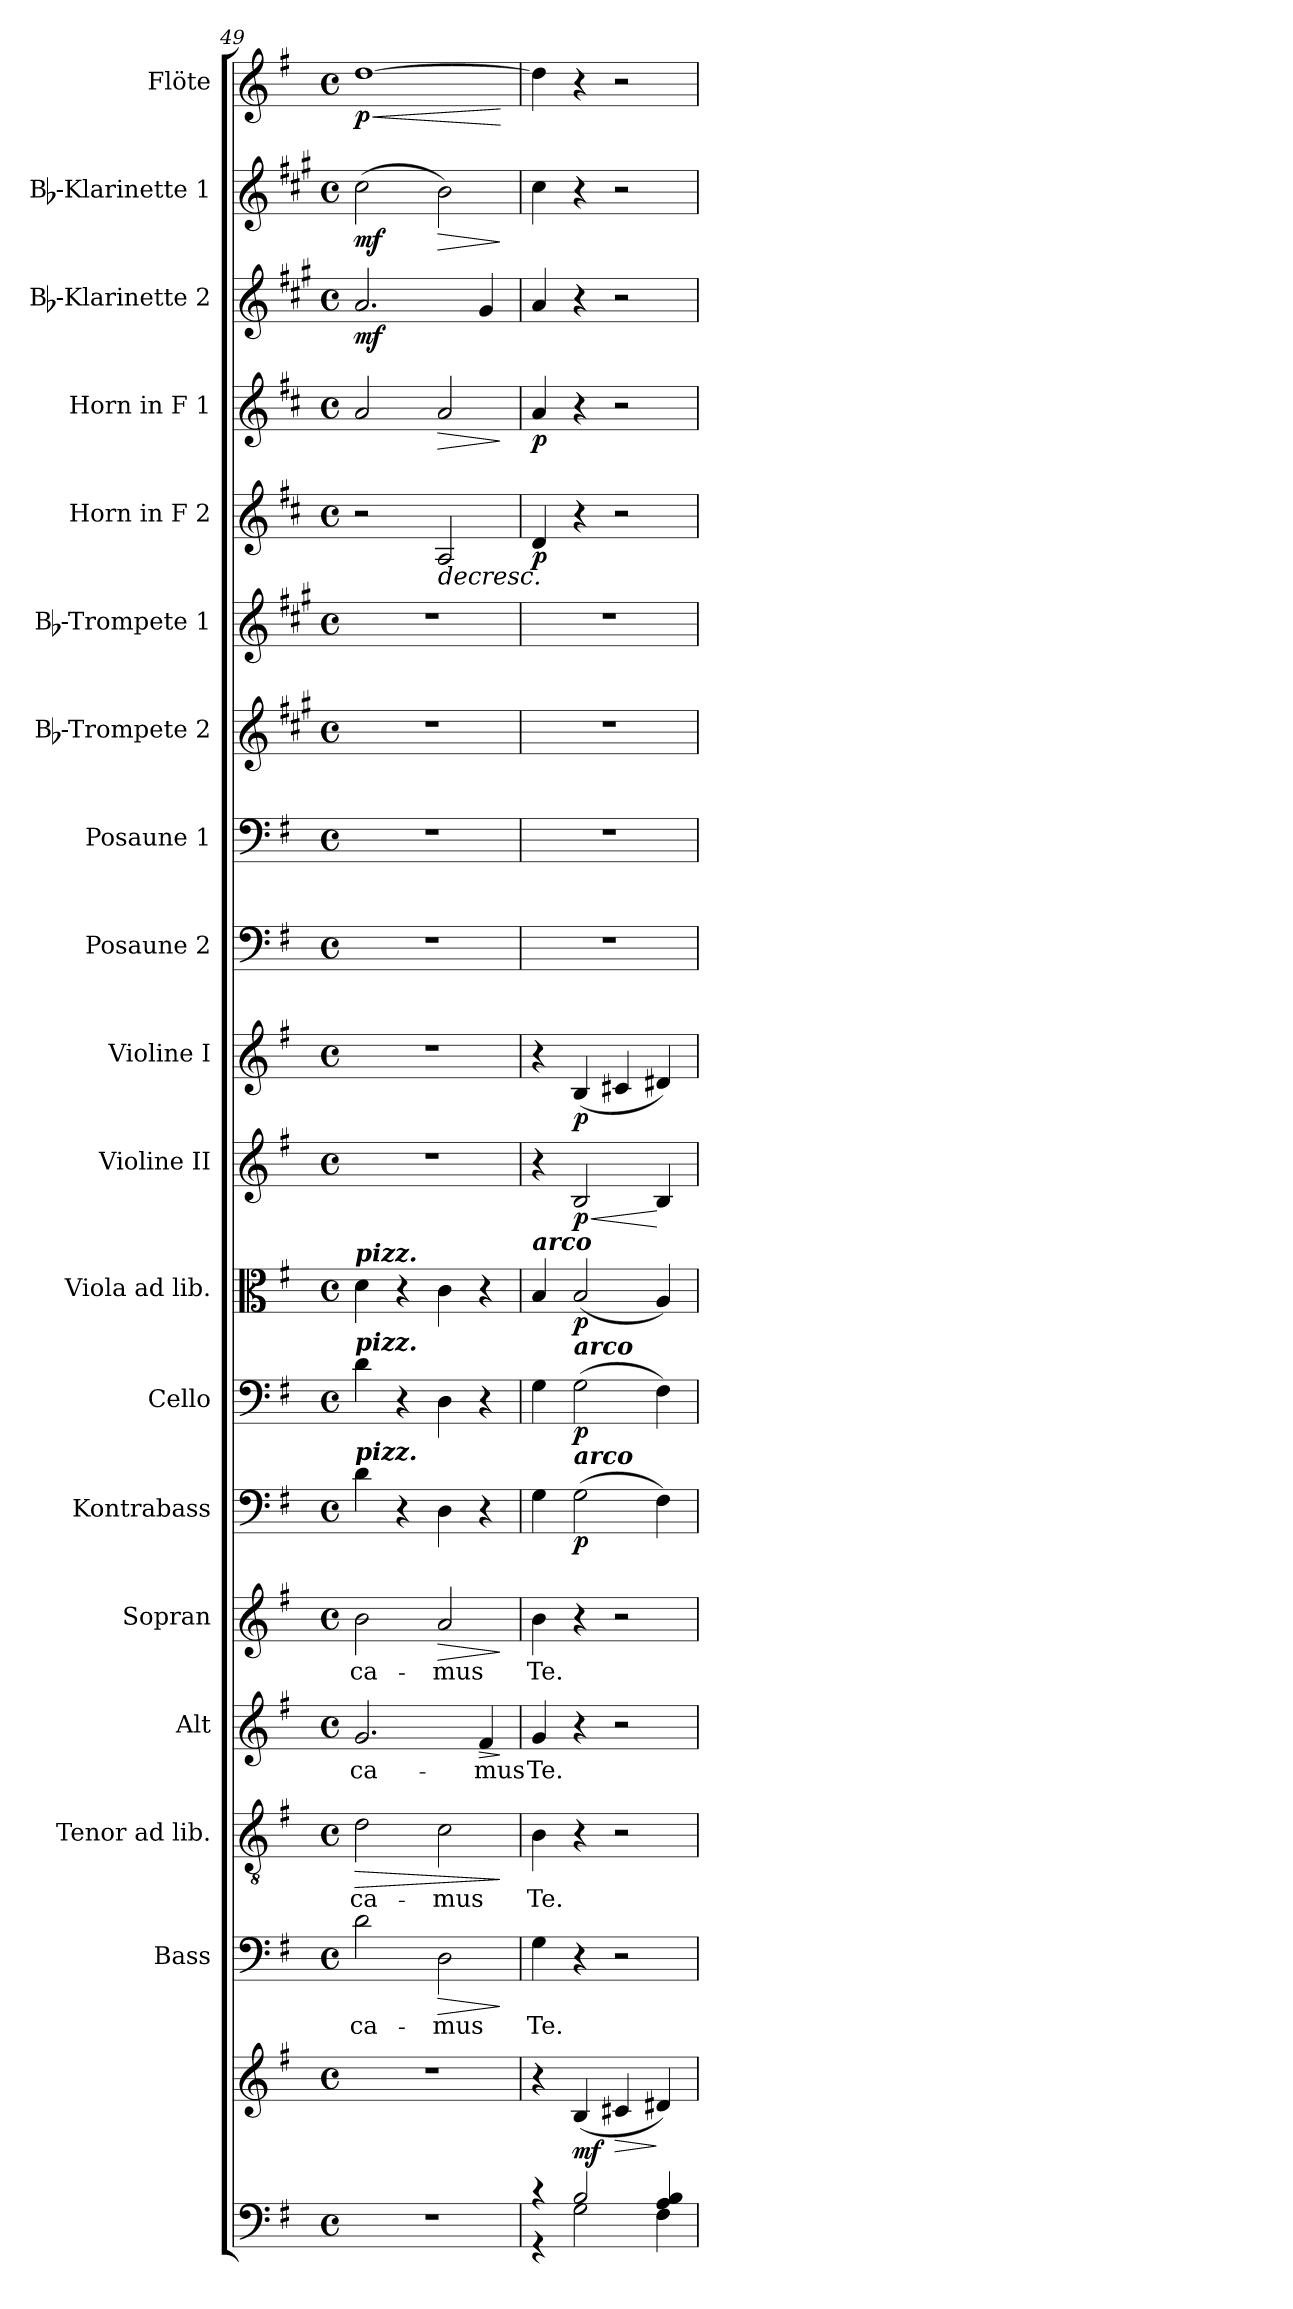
**kern	**kern	**dynam	**kern	**text	**dynam	**kern	**text	**dynam	**kern	**text	**dynam	**kern	**text	**dynam	**kern	**dynam	**kern	**dynam	**kern	**dynam	**kern	**dynam	**kern	**dynam	**kern	**kern	**kern	**kern	**kern	**dynam	**kern	**dynam	**kern	**dynam	**kern	**dynam	**kern	**dynam
*part19	*part19	*part19	*part18	*part18	*part18	*part17	*part17	*part17	*part16	*part16	*part16	*part15	*part15	*part15	*part14	*part14	*part13	*part13	*part12	*part12	*part11	*part11	*part10	*part10	*part9	*part8	*part7	*part6	*part5	*part5	*part4	*part4	*part3	*part3	*part2	*part2	*part1	*part1
*staff20	*staff19	*staff19/20	*staff18	*staff18	*staff18	*staff17	*staff17	*staff17	*staff16	*staff16	*staff16	*staff15	*staff15	*staff15	*staff14	*staff14	*staff13	*staff13	*staff12	*staff12	*staff11	*staff11	*staff10	*staff10	*staff9	*staff8	*staff7	*staff6	*staff5	*staff5	*staff4	*staff4	*staff3	*staff3	*staff2	*staff2	*staff1	*staff1
*	*	*	*I"Bass	*	*	*I"Tenor ad lib.	*	*	*I"Alt	*	*	*I"Sopran	*	*	*I"Kontrabass	*	*I"Cello	*	*I"Viola ad lib.	*	*I"Violine II	*	*I"Violine I	*	*I"Posaune 2	*I"Posaune 1	*I"Bb-Trompete 2	*I"Bb-Trompete 1	*I"Horn in F 2	*	*I"Horn in F 1	*	*I"Bb-Klarinette 2	*	*I"Bb-Klarinette 1	*	*I"Flöte	*
*	*	*	*I'B.	*	*	*I'T.	*	*	*I'A.	*	*	*I'S.	*	*	*I'Kb.	*	*	*	*I'Vla.	*	*I'Vl. II	*	*I'Vl. I	*	*I'Pos. 2	*I'Pos. 1	*I'Bb Trp. 2	*I'Bb Trp. 1	*	*	*	*	*I'Bb Kl. 2	*	*I'Bb Kl. 1	*	*I'Fl.	*
*clefF4	*clefG2	*	*clefF4	*	*	*clefGv2	*	*	*clefG2	*	*	*clefG2	*	*	*clefF4	*	*clefF4	*	*clefC3	*	*clefG2	*	*clefG2	*	*clefF4	*clefF4	*clefG2	*clefG2	*clefG2	*	*clefG2	*	*clefG2	*	*clefG2	*	*clefG2	*
*	*	*	*	*	*	*	*	*	*	*	*	*	*	*	*ITrd7c12	*	*	*	*	*	*	*	*	*	*	*	*ITrd1c2	*ITrd1c2	*ITrd4c7	*	*ITrd4c7	*	*ITrd1c2	*	*ITrd1c2	*	*	*
*k[f#]	*k[f#]	*	*k[f#]	*	*	*k[f#]	*	*	*k[f#]	*	*	*k[f#]	*	*	*k[f#]	*	*k[f#]	*	*k[f#]	*	*k[f#]	*	*k[f#]	*	*k[f#]	*k[f#]	*k[f#]	*k[f#]	*k[f#]	*	*k[f#]	*	*k[f#]	*	*k[f#]	*	*k[f#]	*
*G:	*G:	*	*G:	*	*	*G:	*	*	*G:	*	*	*G:	*	*	*G:	*	*G:	*	*G:	*	*G:	*	*G:	*	*G:	*G:	*G:	*G:	*G:	*	*G:	*	*G:	*	*G:	*	*G:	*
*M4/4	*M4/4	*	*M4/4	*	*	*M4/4	*	*	*M4/4	*	*	*M4/4	*	*	*M4/4	*	*M4/4	*	*M4/4	*	*M4/4	*	*M4/4	*	*M4/4	*M4/4	*M4/4	*M4/4	*M4/4	*	*M4/4	*	*M4/4	*	*M4/4	*	*M4/4	*
*met(c)	*met(c)	*	*met(c)	*	*	*met(c)	*	*	*met(c)	*	*	*met(c)	*	*	*met(c)	*	*met(c)	*	*met(c)	*	*met(c)	*	*met(c)	*	*met(c)	*met(c)	*met(c)	*met(c)	*met(c)	*	*met(c)	*	*met(c)	*	*met(c)	*	*met(c)	*
=49	=49	=49	=49	=49	=49	=49	=49	=49	=49	=49	=49	=49	=49	=49	=49	=49	=49	=49	=49	=49	=49	=49	=49	=49	=49	=49	=49	=49	=49	=49	=49	=49	=49	=49	=49	=49	=49	=49
!	!	!	!	!	!	!	!	!	!	!	!	!	!	!	!	!	!	!	!LO:TX:a:Bi:t=pizz.	!	!	!	!	!	!	!	!	!	!	!	!	!	!	!	!	!	!	!
!	!	!	!	!	!	!	!	!	!	!	!	!	!	!	!	!	!LO:TX:a:Bi:t=pizz.	!	!	!	!	!	!	!	!	!	!	!	!	!	!	!	!	!	!	!	!	!
!	!	!	!	!	!	!	!	!	!	!	!	!	!	!	!LO:TX:a:Bi:t=pizz.	!	!	!	!	!	!	!	!	!	!	!	!	!	!	!	!	!	!	!	!	!	!	!
!	!	!	!	!LO:LY:b	!	!	!LO:LY:b	!LO:HP:b	!	!LO:LY:b	!	!	!LO:LY:b	!	!	!	!	!	!	!	!	!	!	!	!	!	!	!	!	!	!	!	!	!	!	!	!	!LO:HP:b
!	!	!	!	!	!	!	!	!	!	!	!	!	!	!	!	!	!	!	!	!	!	!	!	!	!	!	!	!	!	!	!	!	!	!LO:DY:b	!	!LO:DY:b	!	!LO:HP:n=1:b
!	!	!	!	!	!	!	!	!	!	!	!	!	!	!	!	!	!	!	!	!	!	!	!	!	!	!	!	!	!	!	!	!	!	!	!	!	!	!LO:DY:n=1:b
1r	1r	.	2d\	-ca-	.	2d\	-ca-	>	2.g/	-ca-	.	2b\	-ca-	.	4D\	.	4d\	.	4d\	.	1r	.	1r	.	1r	1r	1r	1r	2r	.	2d/	.	2.g/	mf	(>2b\	mf	[1dd	< > p
.	.	.	.	.	.	.	.	.	.	.	.	.	.	.	4r	.	4r	.	4r	.	.	.	.	.	.	.	.	.	.	.	.	.	.	.	.	.	.	.
!	!	!	!	!LO:LY:b	!LO:HP:b	!	!LO:LY:b	!	!	!	!	!	!LO:LY:b	!LO:HP:b	!	!	!	!	!	!	!	!	!	!	!	!	!	!	!	!LO:HP:b	!	!LO:HP:b	!	!	!	!LO:HP:b	!	!
.	.	.	2D\	-mus	>	2c\	-mus	.	.	.	.	2a/	-mus	>	4DD\	.	4D\	.	4c\	.	.	.	.	.	.	.	.	.	2D/	>	2d/	>	.	.	2a\)	>	.	.
!	!	!	!	!	!	!	!	!	!	!LO:LY:b	!LO:HP:b	!	!	!	!	!	!	!	!	!	!	!	!	!	!	!	!	!	!	!	!	!	!	!	!	!	!	!
.	.	.	.	.	.	.	.	.	4f#/	-mus	>	.	.	.	4r	.	4r	.	4r	.	.	.	.	.	.	.	.	.	.	.	.	.	4f#/	.	.	.	.	.
.	.	.	.	.	]	.	.	]	.	.	]	.	.	]	.	.	.	.	.	.	.	.	.	.	.	.	.	.	.	.	.	]	.	.	.	]	.	[
!!LO:PB:g=z
=50	=50	=50	=50	=50	=50	=50	=50	=50	=50	=50	=50	=50	=50	=50	=50	=50	=50	=50	=50	=50	=50	=50	=50	=50	=50	=50	=50	=50	=50	=50	=50	=50	=50	=50	=50	=50	=50	=50
*^	*	*	*	*	*	*	*	*	*	*	*	*	*	*	*	*	*	*	*	*	*	*	*	*	*	*	*	*	*	*	*	*	*	*	*	*	*	*
!	!	!	!	!	!	!	!	!	!	!	!	!	!	!	!	!	!	!	!	!LO:TX:a:Bi:t=arco	!	!	!	!	!	!	!	!	!	!	!	!	!	!	!	!	!	!	!
!	!	!	!	!	!LO:LY:b	!	!	!LO:LY:b	!	!	!LO:LY:b	!	!	!LO:LY:b	!	!	!	!	!	!	!	!	!	!	!	!	!	!	!	!	!LO:DY:b	!	!LO:DY:b	!	!	!	!	!	!
4r	4r	4r	.	4G\	Te.	.	4B\	Te.	.	4g/	Te.	.	4b\	Te.	.	4GG\	.	4G\	.	4B/	.	4r	.	4r	.	1r	1r	1r	1r	4G/	p	4d/	p	4g/	.	4b\	.	4dd\]	.
!	!	!	!	!	!	!	!	!	!	!	!	!	!	!	!	!	!	!LO:TX:a:Bi:t=arco	!	!	!	!	!	!	!	!	!	!	!	!	!	!	!	!	!	!	!	!	!
!	!	!	!	!	!	!	!	!	!	!	!	!	!	!	!	!LO:TX:a:Bi:t=arco	!	!	!	!	!	!	!	!	!	!	!	!	!	!	!	!	!	!	!	!	!	!	!
!	!	!	!LO:DY:b	!	!	!	!	!	!	!	!	!	!	!	!	!	!LO:DY:b	!	!LO:DY:b	!	!LO:DY:b	!	!LO:HP:b	!	!	!	!	!	!	!	!	!	!	!	!	!	!	!	!
!	!	!	!	!	!	!	!	!	!	!	!	!	!	!	!	!	!	!	!	!	!	!	!LO:DY:n=1:b	!	!LO:DY:b	!	!	!	!	!	!	!	!	!	!	!	!	!	!
2B/	2G\	(4B/	mf	4r	.	.	4r	.	.	4r	.	.	4r	.	.	(>2GG\	p	(>2G\	p	(<2B/	p	2B/	< p	(<4B/	p	.	.	.	.	4r	]	4r	.	4r	.	4r	.	4r	]
!	!	!	!LO:HP:b	!	!	!	!	!	!	!	!	!	!	!	!	!	!	!	!	!	!	!	!	!	!	!	!	!	!	!	!	!	!	!	!	!	!	!	!
.	.	4c#X/	>	2r	.	.	2r	.	.	2r	.	.	2r	.	.	.	.	.	.	.	.	.	.	4c#X/	.	.	.	.	.	2r	.	2r	.	2r	.	2r	.	2r	.
4A/ 4B/	4F#\	4d#X/)	]	.	.	.	.	.	.	.	.	.	.	.	.	4FF#\)	.	4F#\)	.	4A/)	.	4B/	[	4d#X/)	.	.	.	.	.	.	.	.	.	.	.	.	.	.	.
*v	*v	*	*	*	*	*	*	*	*	*	*	*	*	*	*	*	*	*	*	*	*	*	*	*	*	*	*	*	*	*	*	*	*	*	*	*	*	*	*
=	=	=	=	=	=	=	=	=	=	=	=	=	=	=	=	=	=	=	=	=	=	=	=	=	=	=	=	=	=	=	=	=	=	=	=	=	=	=
*-	*-	*-	*-	*-	*-	*-	*-	*-	*-	*-	*-	*-	*-	*-	*-	*-	*-	*-	*-	*-	*-	*-	*-	*-	*-	*-	*-	*-	*-	*-	*-	*-	*-	*-	*-	*-	*-	*-
